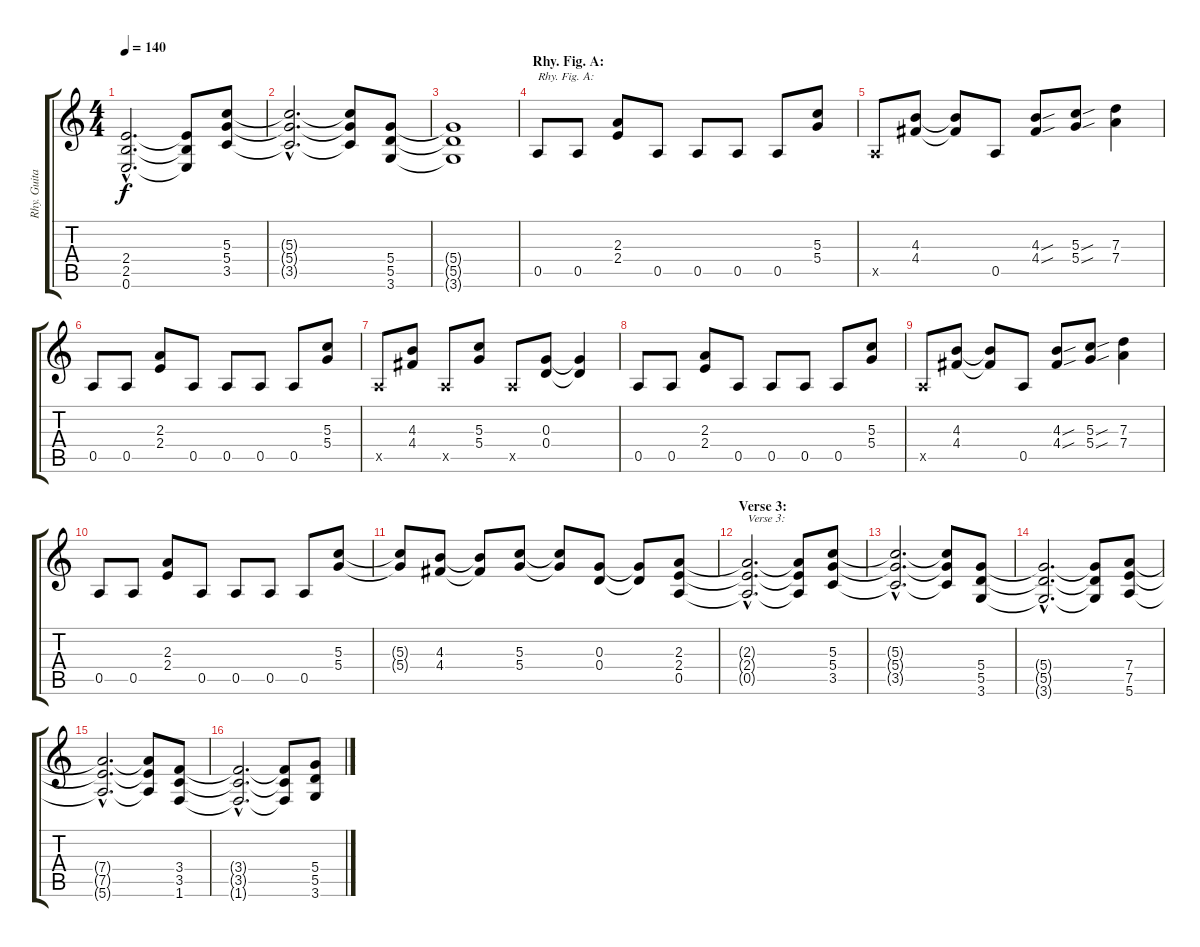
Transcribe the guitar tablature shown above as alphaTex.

\track ("Rhy. Guitar 1" "Rhy. Guita") {instrument distortionguitar}
\staff {score tabs}
\tuning (E4 B3 G3 D3 A2 E2) {hide}
\ts (4 4)
\tempo 140
\clef g2
\ks c
(2.4{hac t} 2.5{hac t} 0.6{hac t}).2{d dy f} (2.4{t} 2.5{t} 0.6{t}).8 (5.3 5.4 3.5).8 |
(5.3{hac t} 5.4{hac t} 3.5{hac t}).2{d} (5.3{t} 5.4{t} 3.5{t}).8 (5.4 5.5 3.6).8 |
(5.4{t} 5.5{t} 3.6{t}).1 |
\section ("" "Rhy. Fig. A:")
0.5.8{txt "Rhy. Fig. A:"} 0.5.8 (2.3 2.4).8 0.5.8 0.5.8 0.5.8 0.5.8 (5.3 5.4).8 |
0.5{x}.8 (4.3 4.4).8 (4.3{t} 4.4{t}).8 0.5.8 (4.3{sou} 4.4{sou}).8 (5.3{sou} 5.4{sou}).8 (7.3 7.4).4 |
0.5.8 0.5.8 (2.3 2.4).8 0.5.8 0.5.8 0.5.8 0.5.8 (5.3 5.4).8 |
0.5{x}.8 (4.3 4.4).8 0.5{x}.8 (5.3 5.4).8 0.5{x}.8 (0.3 0.4).8 (0.3{t} 0.4{t}).4 |
0.5.8 0.5.8 (2.3 2.4).8 0.5.8 0.5.8 0.5.8 0.5.8 (5.3 5.4).8 |
0.5{x}.8 (4.3 4.4).8 (4.3{t} 4.4{t}).8 0.5.8 (4.3{sou} 4.4{sou}).8 (5.3{sou} 5.4{sou}).8 (7.3 7.4).4 |
0.5.8 0.5.8 (2.3 2.4).8 0.5.8 0.5.8 0.5.8 0.5.8 (5.3 5.4).8 |
(5.3{t} 5.4{t}).8 (4.3 4.4).8 (4.3{t} 4.4{t}).8 (5.3 5.4).8 (5.3{t} 5.4{t}).8 (0.3 0.4).8 (0.3{t} 0.4{t}).8 (2.3 2.4 0.5).8 |
\section ("" "Verse 3:")
(2.3{hac t} 2.4{hac t} 0.5{hac t}).2{d txt "Verse 3:"} (2.3{t} 2.4{t} 0.5{t}).8 (5.3 5.4 3.5).8 |
(5.3{hac t} 5.4{hac t} 3.5{hac t}).2{d} (5.3{t} 5.4{t} 3.5{t}).8 (5.4 5.5 3.6).8 |
(5.4{hac t} 5.5{hac t} 3.6{hac t}).2{d} (5.4{t} 5.5{t} 3.6{t}).8 (7.4 7.5 5.6).8 |
(7.4{hac t} 7.5{hac t} 5.6{hac t}).2{d} (7.4{t} 7.5{t} 5.6{t}).8 (3.4 3.5 1.6).8 |
(3.4{hac t} 3.5{hac t} 1.6{hac t}).2{d} (3.4{t} 3.5{t} 1.6{t}).8 (5.4 5.5 3.6).8
